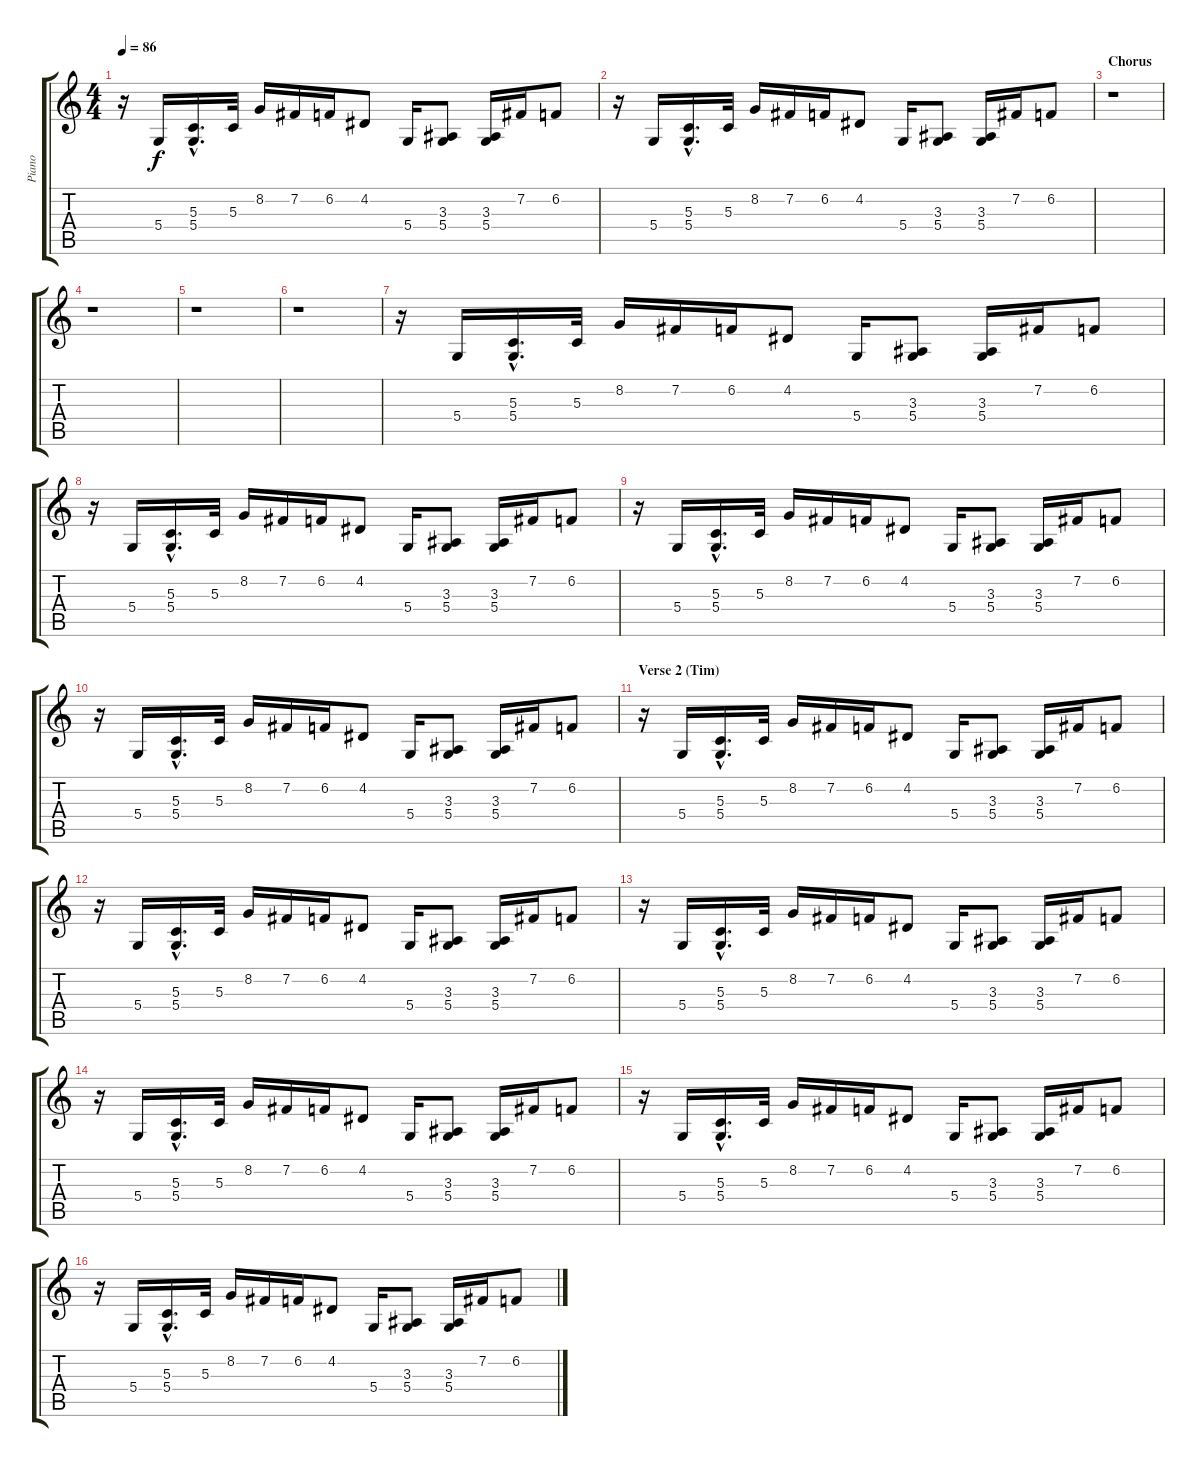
\track ("Piano" "Piano") {instrument honkytonkpiano}
\staff {score tabs}
\tuning (E4 B3 G3 D3 A2 E2) {hide}
\ts (4 4)
\tempo 86
\clef g2
\ks c
r.16{dy f} 5.4.16 (5.3{hac} 5.4{hac}).16{d} 5.3.32 8.2.16 7.2.16 6.2.16 4.2.8 5.4.16 (3.3 5.4).8 (3.3 5.4).16 7.2.16 6.2.8 |
r.16 5.4.16 (5.3{hac} 5.4{hac}).16{d} 5.3.32 8.2.16 7.2.16 6.2.16 4.2.8 5.4.16 (3.3 5.4).8 (3.3 5.4).16 7.2.16 6.2.8 |
\section ("" "Chorus")
r.1 |
r.1 |
r.1 |
r.1 |
r.16 5.4.16 (5.3{hac} 5.4{hac}).16{d} 5.3.32 8.2.16 7.2.16 6.2.16 4.2.8 5.4.16 (3.3 5.4).8 (3.3 5.4).16 7.2.16 6.2.8 |
r.16 5.4.16 (5.3{hac} 5.4{hac}).16{d} 5.3.32 8.2.16 7.2.16 6.2.16 4.2.8 5.4.16 (3.3 5.4).8 (3.3 5.4).16 7.2.16 6.2.8 |
r.16 5.4.16 (5.3{hac} 5.4{hac}).16{d} 5.3.32 8.2.16 7.2.16 6.2.16 4.2.8 5.4.16 (3.3 5.4).8 (3.3 5.4).16 7.2.16 6.2.8 |
r.16 5.4.16 (5.3{hac} 5.4{hac}).16{d} 5.3.32 8.2.16 7.2.16 6.2.16 4.2.8 5.4.16 (3.3 5.4).8 (3.3 5.4).16 7.2.16 6.2.8 |
\section ("" "Verse 2 (Tim)")
r.16 5.4.16 (5.3{hac} 5.4{hac}).16{d} 5.3.32 8.2.16 7.2.16 6.2.16 4.2.8 5.4.16 (3.3 5.4).8 (3.3 5.4).16 7.2.16 6.2.8 |
r.16 5.4.16 (5.3{hac} 5.4{hac}).16{d} 5.3.32 8.2.16 7.2.16 6.2.16 4.2.8 5.4.16 (3.3 5.4).8 (3.3 5.4).16 7.2.16 6.2.8 |
r.16 5.4.16 (5.3{hac} 5.4{hac}).16{d} 5.3.32 8.2.16 7.2.16 6.2.16 4.2.8 5.4.16 (3.3 5.4).8 (3.3 5.4).16 7.2.16 6.2.8 |
r.16 5.4.16 (5.3{hac} 5.4{hac}).16{d} 5.3.32 8.2.16 7.2.16 6.2.16 4.2.8 5.4.16 (3.3 5.4).8 (3.3 5.4).16 7.2.16 6.2.8 |
r.16 5.4.16 (5.3{hac} 5.4{hac}).16{d} 5.3.32 8.2.16 7.2.16 6.2.16 4.2.8 5.4.16 (3.3 5.4).8 (3.3 5.4).16 7.2.16 6.2.8 |
r.16 5.4.16 (5.3{hac} 5.4{hac}).16{d} 5.3.32 8.2.16 7.2.16 6.2.16 4.2.8 5.4.16 (3.3 5.4).8 (3.3 5.4).16 7.2.16 6.2.8
